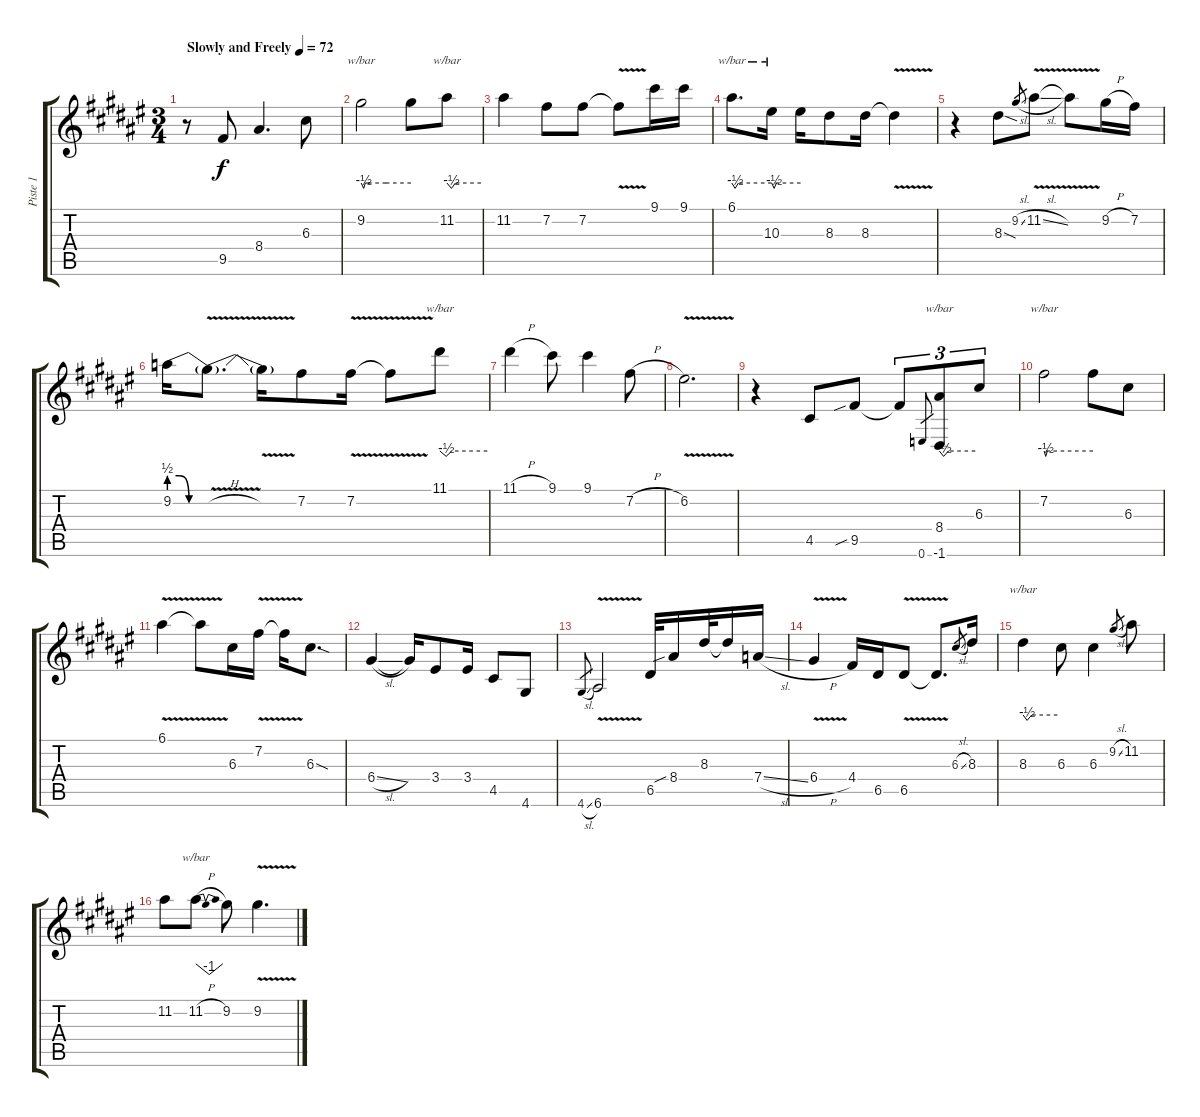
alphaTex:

\track ("Piste 1" "Piste 1") {instrument overdrivenguitar}
\staff {score tabs}
\tuning (E4 B3 G3 D3 A2 E2) {hide}
\ts (3 4)
\tempo (72 "Slowly and Freely")
\clef g2
\ks f#
r.8{dy f instrument overdrivenguitar} 9.5.8 8.4.4{d} 6.3.8 |
9.2.2{tbe (custom default 0 0 3 -2 5 0 10 0 30 0 60 0)} 9.2{t}.8 11.2.8{tbe (custom default 0 0 8 -2 15 0 60 0)} |
11.2.4 7.2.8 7.2.8 7.2{v t}.8 9.1.16 9.1.16 |
6.1.8{d tbe (custom default 0 0 5 -2 10 0 60 0)} 10.3.16{tbe (custom default 0 0 5 -2 10 0 60 0)} 10.3{t}.16 8.3.8 8.3.16 8.3{v t}.4 |
r.4 8.3{sod}.8 9.2{sl}.8{gr} 11.2{v sl}.8 11.2{t}.8 9.2{h}.16 7.2.16 |
9.2{be (custom 0 2 15 2 30 0 60 0)}.16 9.2{v h t}.8{d} 9.2{t}.16 7.2.8 7.2{v}.16 7.2{t}.8 11.1.8{tbe (custom default 0 0 8 -2 15 0 60 0)} |
11.1{h}.4 9.1.8 9.1.4 7.2{h}.8 |
6.2{v}.2{d} |
r.4 4.5.8 9.5{sib}.8 9.5{t}.8{tu (3 2)} 0.6.8{gr} (8.4 -1.6).8{tu (3 2) tbe (custom default 0 0 7 -2 15 0 60 0)} 6.3.8{tu (3 2)} |
7.2.2{tbe (custom default 0 0 2 -2 4 0 60 0)} 7.2{t}.8 6.3.8 |
6.1{v}.4 6.1{t}.8 6.3.16 7.2{v}.16 7.2{t}.16 6.3{sod}.8{d} |
6.4{sl}.4 6.4{t}.16 3.4.8 3.4.16 4.5.8 4.6.8 |
4.6{sl}.8{gr} 6.6{v}.2 6.5.32 8.4{sib}.16 8.3.32 8.3{t}.16 7.4{sl}.16 |
6.4{v h}.4 4.4.16 6.5.16 6.5{v}.8 6.5{t}.8{d} 6.3{sl}.8{gr} 8.3.16 |
8.3.4{tbe (custom default 0 0 7 -2 15 0 60 0)} 6.3.8 6.3.4 9.2{sl}.8{gr} 11.2.8 |
11.2.8 11.2{h}.8{tbe (dip default 0 0 30 -4 60 0)} 9.2.8 9.2{v}.4{d}
